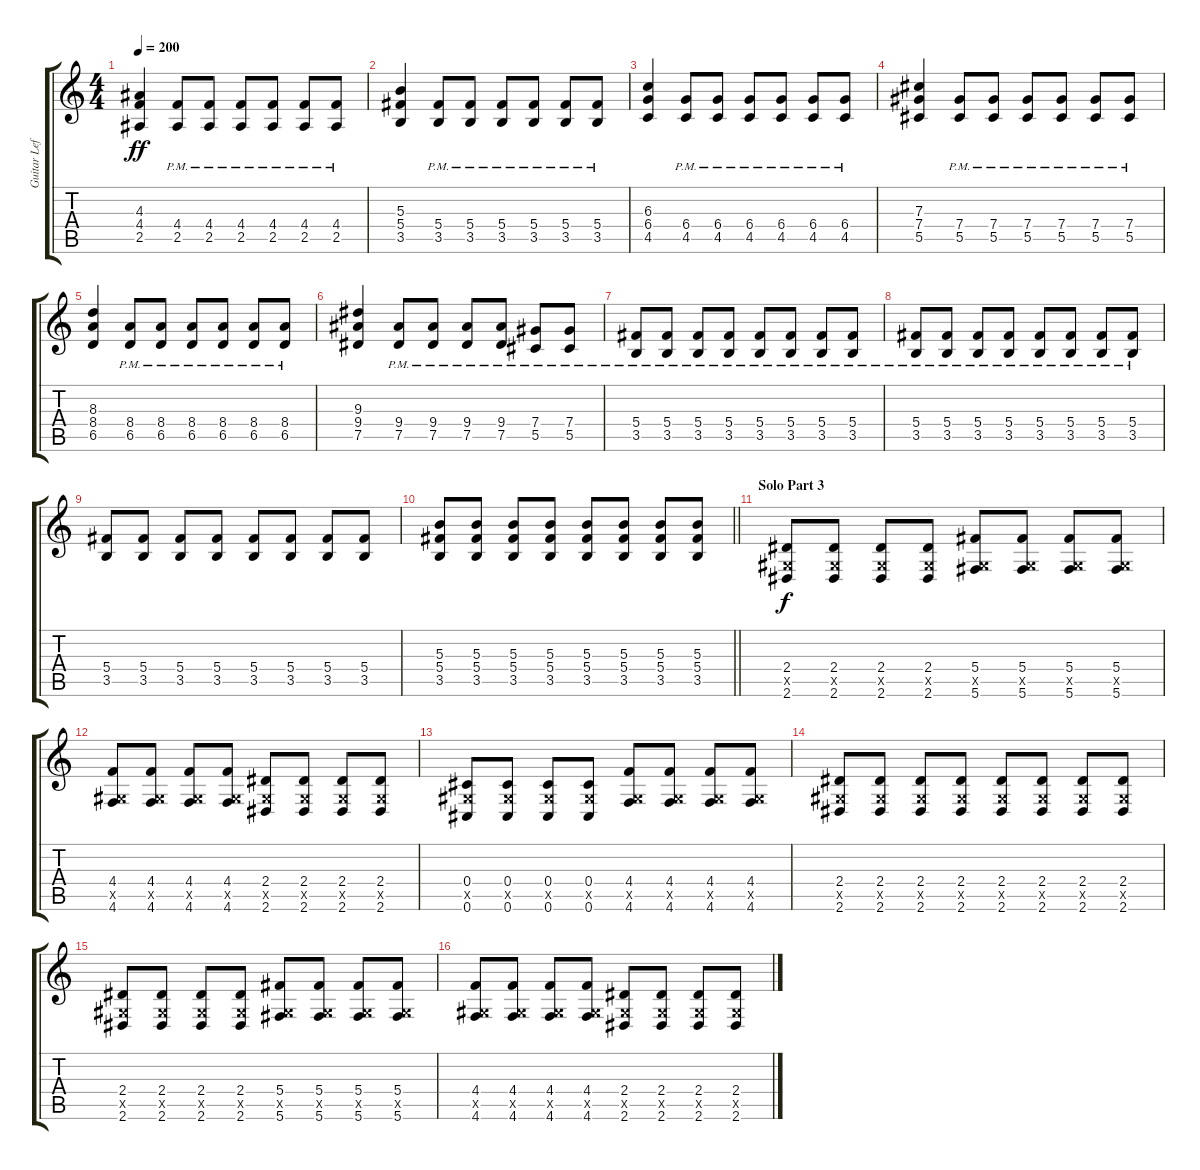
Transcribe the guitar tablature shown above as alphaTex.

\track ("Guitar Left" "Guitar Lef") {instrument distortionguitar}
\staff {score tabs}
\tuning (Eb4 Bb3 Gb3 Db3 Ab2 Db2) {hide}
\ts (4 4)
\tempo 200
\clef g2
\ks c
(4.3 4.4 2.5).4{dy ff} (4.4{pm} 2.5{pm}).8 (4.4{pm} 2.5{pm}).8 (4.4{pm} 2.5{pm}).8 (4.4{pm} 2.5{pm}).8 (4.4{pm} 2.5{pm}).8 (4.4{pm} 2.5{pm}).8 |
(5.3 5.4 3.5).4 (5.4{pm} 3.5{pm}).8 (5.4{pm} 3.5{pm}).8 (5.4{pm} 3.5{pm}).8 (5.4{pm} 3.5{pm}).8 (5.4{pm} 3.5{pm}).8 (5.4{pm} 3.5{pm}).8 |
(6.3 6.4 4.5).4 (6.4{pm} 4.5{pm}).8 (6.4{pm} 4.5{pm}).8 (6.4{pm} 4.5{pm}).8 (6.4{pm} 4.5{pm}).8 (6.4{pm} 4.5{pm}).8 (6.4{pm} 4.5{pm}).8 |
(7.3 7.4 5.5).4 (7.4{pm} 5.5{pm}).8 (7.4{pm} 5.5{pm}).8 (7.4{pm} 5.5{pm}).8 (7.4{pm} 5.5{pm}).8 (7.4{pm} 5.5{pm}).8 (7.4{pm} 5.5{pm}).8 |
(8.3 8.4 6.5).4 (8.4{pm} 6.5{pm}).8 (8.4{pm} 6.5{pm}).8 (8.4{pm} 6.5{pm}).8 (8.4{pm} 6.5{pm}).8 (8.4{pm} 6.5{pm}).8 (8.4{pm} 6.5{pm}).8 |
(9.3 9.4 7.5).4 (9.4{pm} 7.5{pm}).8 (9.4{pm} 7.5{pm}).8 (9.4{pm} 7.5{pm}).8 (9.4{pm} 7.5{pm}).8 (7.4{pm} 5.5{pm}).8 (7.4{pm} 5.5{pm}).8 |
(5.4{pm} 3.5{pm}).8 (5.4{pm} 3.5{pm}).8 (5.4{pm} 3.5{pm}).8 (5.4{pm} 3.5{pm}).8 (5.4{pm} 3.5{pm}).8 (5.4{pm} 3.5{pm}).8 (5.4{pm} 3.5{pm}).8 (5.4{pm} 3.5{pm}).8 |
(5.4{pm} 3.5{pm}).8 (5.4{pm} 3.5{pm}).8 (5.4{pm} 3.5{pm}).8 (5.4{pm} 3.5{pm}).8 (5.4{pm} 3.5{pm}).8 (5.4{pm} 3.5{pm}).8 (5.4{pm} 3.5{pm}).8 (5.4{pm} 3.5{pm}).8 |
(5.4 3.5).8 (5.4 3.5).8 (5.4 3.5).8 (5.4 3.5).8 (5.4 3.5).8 (5.4 3.5).8 (5.4 3.5).8 (5.4 3.5).8 |
\barLineRight lightlight
(5.3 5.4 3.5).8 (5.3 5.4 3.5).8 (5.3 5.4 3.5).8 (5.3 5.4 3.5).8 (5.3 5.4 3.5).8 (5.3 5.4 3.5).8 (5.3 5.4 3.5).8 (5.3 5.4 3.5).8 |
\section ("" "Solo Part 3")
(2.4 0.5{x} 2.6).8{dy f} (2.4 0.5{x} 2.6).8 (2.4 0.5{x} 2.6).8 (2.4 0.5{x} 2.6).8 (5.4 0.5{x} 5.6).8 (5.4 0.5{x} 5.6).8 (5.4 0.5{x} 5.6).8 (5.4 0.5{x} 5.6).8 |
(4.4 0.5{x} 4.6).8 (4.4 0.5{x} 4.6).8 (4.4 0.5{x} 4.6).8 (4.4 0.5{x} 4.6).8 (2.4 0.5{x} 2.6).8 (2.4 0.5{x} 2.6).8 (2.4 0.5{x} 2.6).8 (2.4 0.5{x} 2.6).8 |
(0.4 0.5{x} 0.6).8 (0.4 0.5{x} 0.6).8 (0.4 0.5{x} 0.6).8 (0.4 0.5{x} 0.6).8 (4.4 0.5{x} 4.6).8 (4.4 0.5{x} 4.6).8 (4.4 0.5{x} 4.6).8 (4.4 0.5{x} 4.6).8 |
(2.4 0.5{x} 2.6).8 (2.4 0.5{x} 2.6).8 (2.4 0.5{x} 2.6).8 (2.4 0.5{x} 2.6).8 (2.4 0.5{x} 2.6).8 (2.4 0.5{x} 2.6).8 (2.4 0.5{x} 2.6).8 (2.4 0.5{x} 2.6).8 |
(2.4 0.5{x} 2.6).8 (2.4 0.5{x} 2.6).8 (2.4 0.5{x} 2.6).8 (2.4 0.5{x} 2.6).8 (5.4 0.5{x} 5.6).8 (5.4 0.5{x} 5.6).8 (5.4 0.5{x} 5.6).8 (5.4 0.5{x} 5.6).8 |
(4.4 0.5{x} 4.6).8 (4.4 0.5{x} 4.6).8 (4.4 0.5{x} 4.6).8 (4.4 0.5{x} 4.6).8 (2.4 0.5{x} 2.6).8 (2.4 0.5{x} 2.6).8 (2.4 0.5{x} 2.6).8 (2.4 0.5{x} 2.6).8
